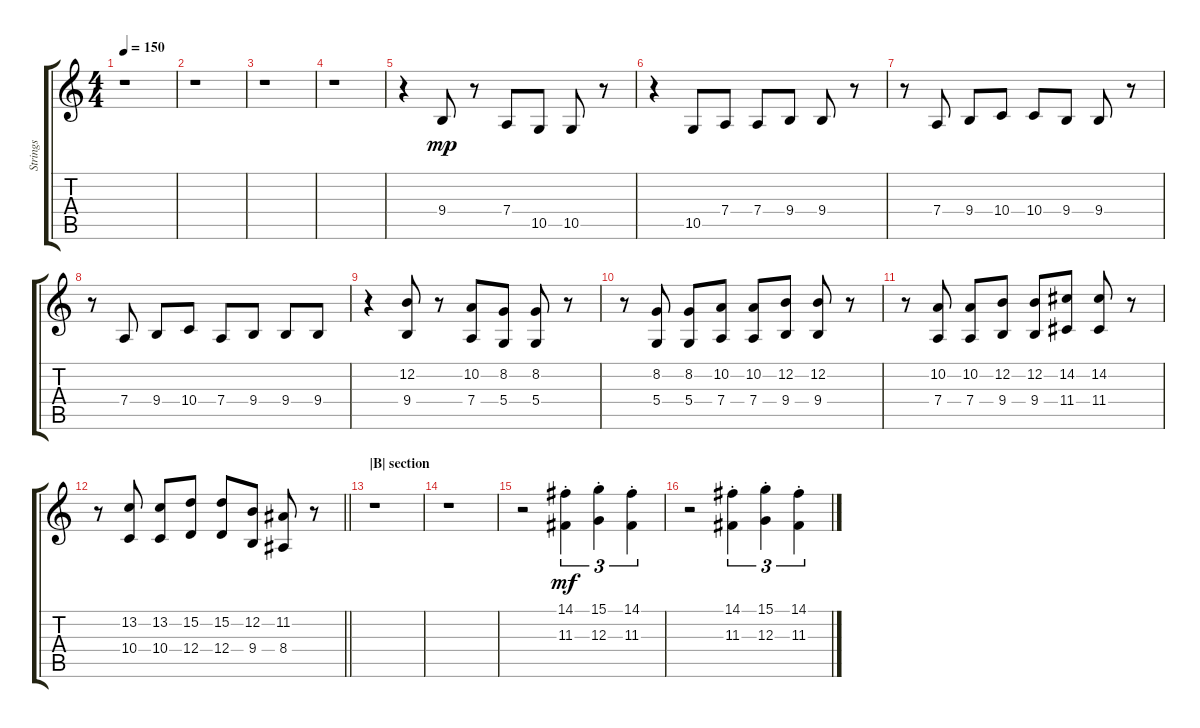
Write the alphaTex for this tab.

\track ("Strings" "Strings") {instrument stringensemble1}
\staff {score tabs}
\tuning (E4 B3 G3 D3 A2 E2) {hide}
\ts (4 4)
\tempo 150
\clef g2
\ks c
r.1{dy mf} |
r.1 |
r.1 |
r.1 |
r.4 9.4.8{dy mp} r.8 7.4.8 10.5.8 10.5.8 r.8 |
r.4 10.5.8 7.4.8 7.4.8 9.4.8 9.4.8 r.8 |
r.8 7.4.8 9.4.8 10.4.8 10.4.8 9.4.8 9.4.8 r.8 |
r.8 7.4.8 9.4.8 10.4.8 7.4.8 9.4.8 9.4.8 9.4.8 |
r.4 (12.2 9.4).8 r.8 (10.2 7.4).8 (8.2 5.4).8 (8.2 5.4).8 r.8 |
r.8 (8.2 5.4).8 (8.2 5.4).8 (10.2 7.4).8 (10.2 7.4).8 (12.2 9.4).8 (12.2 9.4).8 r.8 |
r.8 (10.2 7.4).8 (10.2 7.4).8 (12.2 9.4).8 (12.2 9.4).8 (14.2 11.4).8 (14.2 11.4).8 r.8 |
\barLineRight lightlight
r.8 (13.2 10.4).8 (13.2 10.4).8 (15.2 12.4).8 (15.2 12.4).8 (12.2 9.4).8 (11.2 8.4).8 r.8 |
\section ("" "|B| section")
r.1 |
r.1 |
r.2 (14.1{st} 11.3{st}).4{tu (3 2) dy mf} (15.1{st} 12.3{st}).4{tu (3 2)} (14.1{st} 11.3{st}).4{tu (3 2)} |
r.2 (14.1{st} 11.3{st}).4{tu (3 2)} (15.1{st} 12.3{st}).4{tu (3 2)} (14.1{st} 11.3{st}).4{tu (3 2)}
